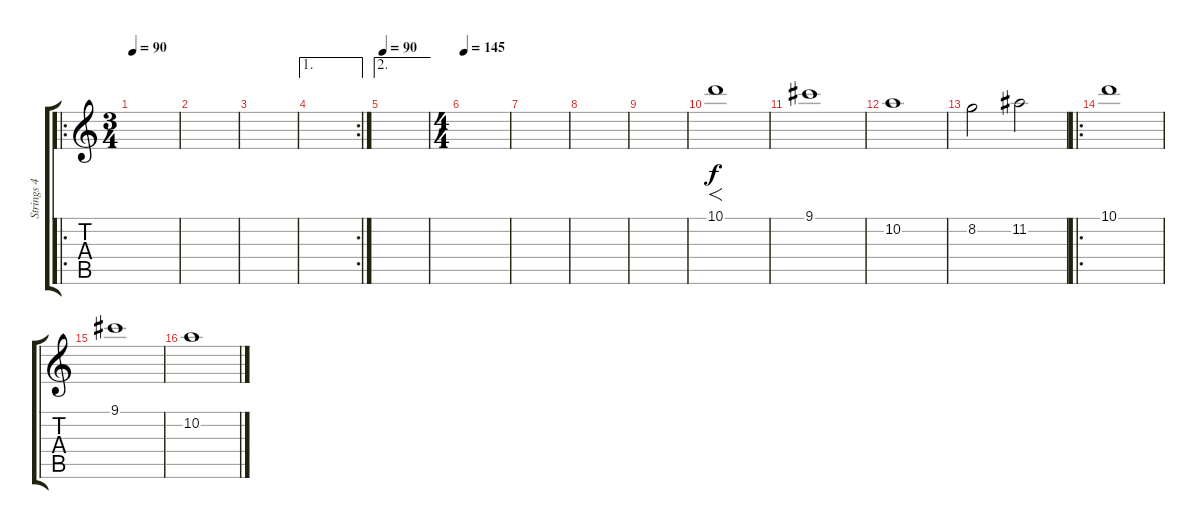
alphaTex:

\track ("Strings 4" "Strings 4") {instrument stringensemble1}
\staff {score tabs}
\tuning (E5 B4 G4 D4 A3 E3) {hide}
\ro
\ts (3 4)
\tempo 90
\clef g2
\ks c
|
|
|
\ae 1
\rc 2
|
\ae 2
\tempo 90
|
\ts (4 4)
\tempo 140
\tempo 145
|
|
|
|
10.1.1{f volume 10} |
9.1.1 |
10.2.1 |
8.2.2 11.2.2 |
\ro
10.1.1{volume 10} |
9.1.1 |
10.2.1
